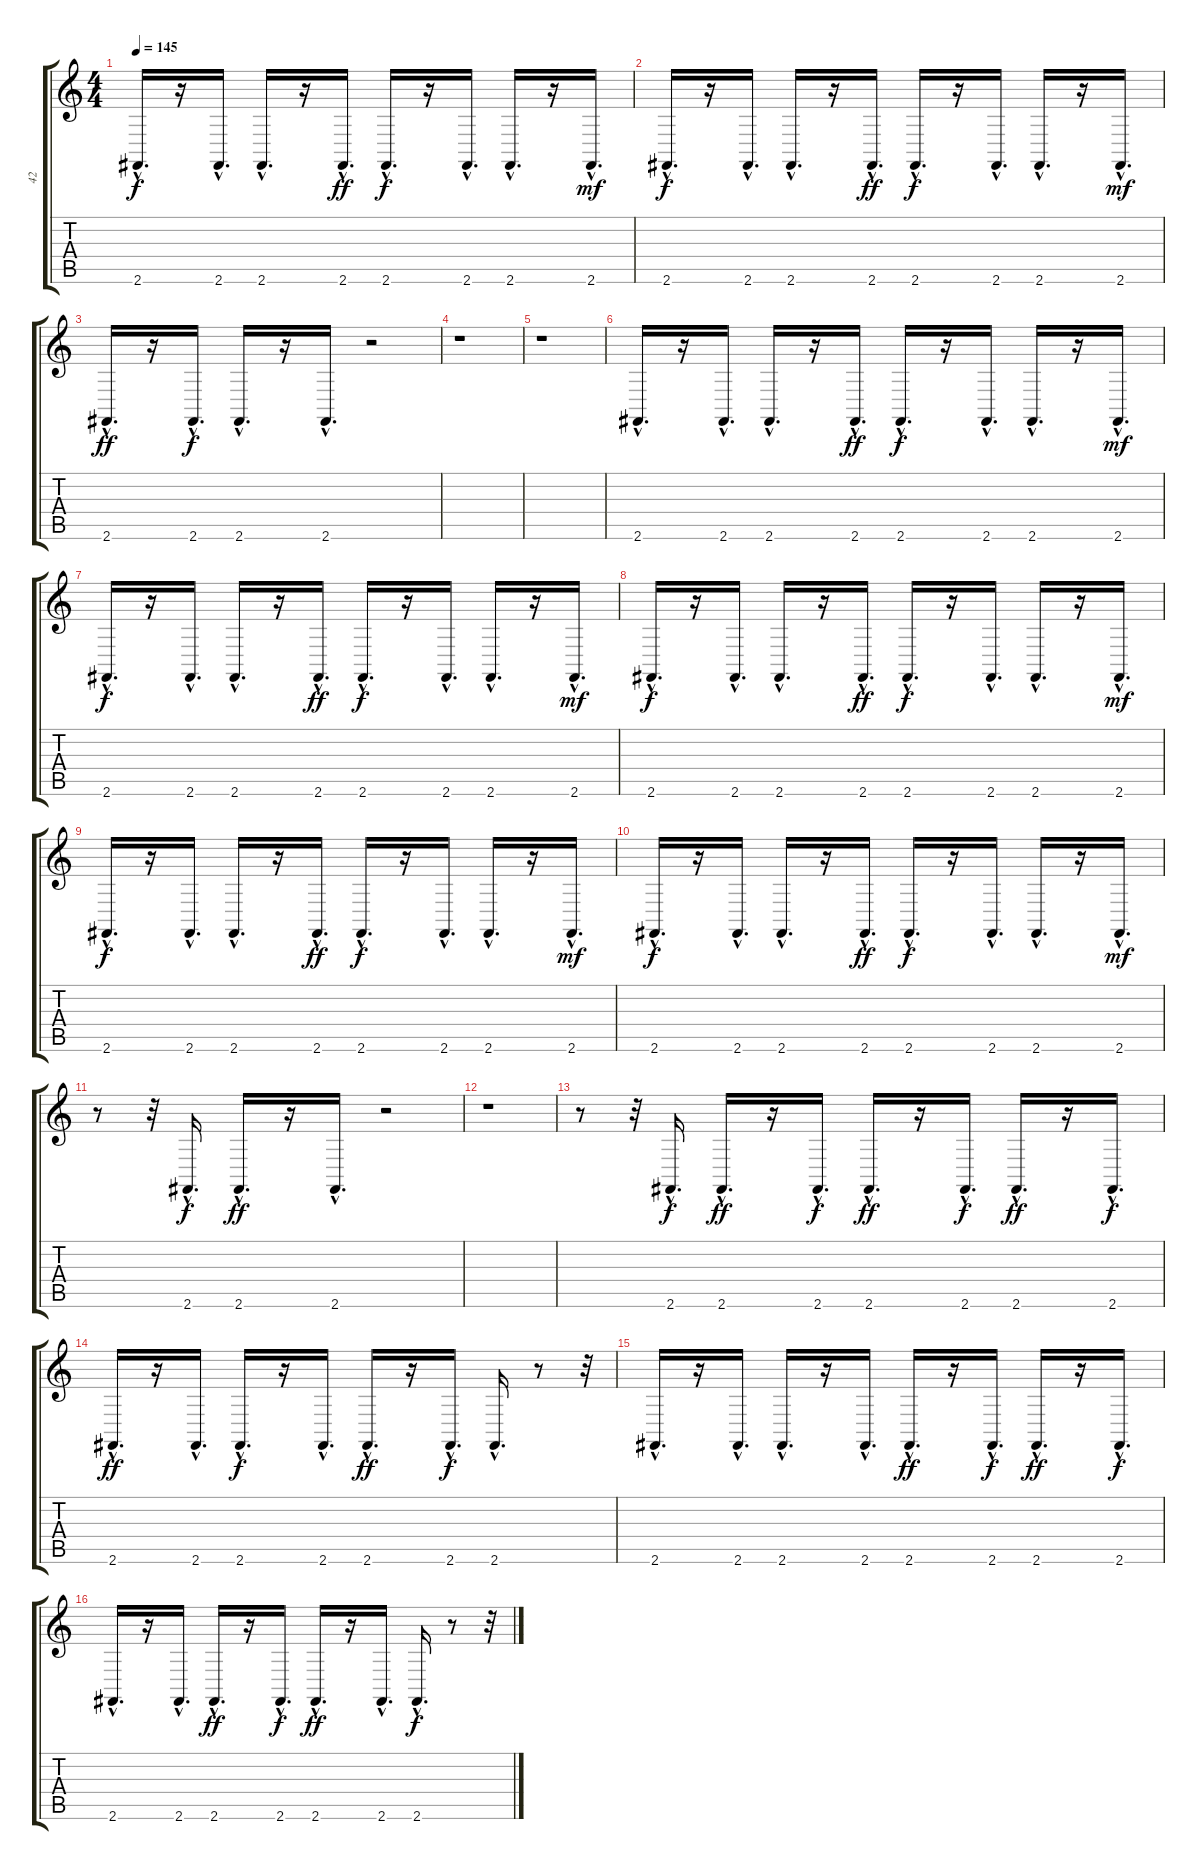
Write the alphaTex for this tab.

\track ("42" "42") {instrument voiceoohs}
\staff {score tabs}
\tuning (E4 B3 G3 D3 A2 E2) {hide}
\ts (4 4)
\tempo 145
\clef g2
\ks c
2.6{hac}.16{d dy f} r.16 2.6{hac}.16{d} 2.6{hac}.16{d} r.16 2.6{hac}.16{d dy ff} 2.6{hac}.16{d dy f} r.16 2.6{hac}.16{d} 2.6{hac}.16{d} r.16 2.6{hac}.16{d dy mf} |
2.6{hac}.16{d dy f} r.16 2.6{hac}.16{d} 2.6{hac}.16{d} r.16 2.6{hac}.16{d dy ff} 2.6{hac}.16{d dy f} r.16 2.6{hac}.16{d} 2.6{hac}.16{d} r.16 2.6{hac}.16{d dy mf} |
2.6{hac}.16{d dy ff} r.16 2.6{hac}.16{d dy f} 2.6{hac}.16{d} r.16 2.6{hac}.16{d} r.2 |
r.1 |
r.1 |
2.6{hac}.16{d} r.16 2.6{hac}.16{d} 2.6{hac}.16{d} r.16 2.6{hac}.16{d dy ff} 2.6{hac}.16{d dy f} r.16 2.6{hac}.16{d} 2.6{hac}.16{d} r.16 2.6{hac}.16{d dy mf} |
2.6{hac}.16{d dy f} r.16 2.6{hac}.16{d} 2.6{hac}.16{d} r.16 2.6{hac}.16{d dy ff} 2.6{hac}.16{d dy f} r.16 2.6{hac}.16{d} 2.6{hac}.16{d} r.16 2.6{hac}.16{d dy mf} |
2.6{hac}.16{d dy f} r.16 2.6{hac}.16{d} 2.6{hac}.16{d} r.16 2.6{hac}.16{d dy ff} 2.6{hac}.16{d dy f} r.16 2.6{hac}.16{d} 2.6{hac}.16{d} r.16 2.6{hac}.16{d dy mf} |
2.6{hac}.16{d dy f} r.16 2.6{hac}.16{d} 2.6{hac}.16{d} r.16 2.6{hac}.16{d dy ff} 2.6{hac}.16{d dy f} r.16 2.6{hac}.16{d} 2.6{hac}.16{d} r.16 2.6{hac}.16{d dy mf} |
2.6{hac}.16{d dy f} r.16 2.6{hac}.16{d} 2.6{hac}.16{d} r.16 2.6{hac}.16{d dy ff} 2.6{hac}.16{d dy f} r.16 2.6{hac}.16{d} 2.6{hac}.16{d} r.16 2.6{hac}.16{d dy mf} |
r.8 r.32 2.6{hac}.16{d dy f} 2.6{hac}.16{d dy ff} r.16 2.6{hac}.16{d} r.2 |
r.1 |
r.8 r.32 2.6{hac}.16{d dy f} 2.6{hac}.16{d dy ff} r.16 2.6{hac}.16{d dy f} 2.6{hac}.16{d dy ff} r.16 2.6{hac}.16{d dy f} 2.6{hac}.16{d dy ff} r.16 2.6{hac}.16{d dy f} |
2.6{hac}.16{d dy ff} r.16 2.6{hac}.16{d} 2.6{hac}.16{d dy f} r.16 2.6{hac}.16{d} 2.6{hac}.16{d dy ff} r.16 2.6{hac}.16{d dy f} 2.6{hac}.16{d} r.8 r.32 |
2.6{hac}.16{d} r.16 2.6{hac}.16{d} 2.6{hac}.16{d} r.16 2.6{hac}.16{d} 2.6{hac}.16{d dy ff} r.16 2.6{hac}.16{d dy f} 2.6{hac}.16{d dy ff} r.16 2.6{hac}.16{d dy f} |
2.6{hac}.16{d} r.16 2.6{hac}.16{d} 2.6{hac}.16{d dy ff} r.16 2.6{hac}.16{d dy f} 2.6{hac}.16{d dy ff} r.16 2.6{hac}.16{d} 2.6{hac}.16{d dy f} r.8 r.32
